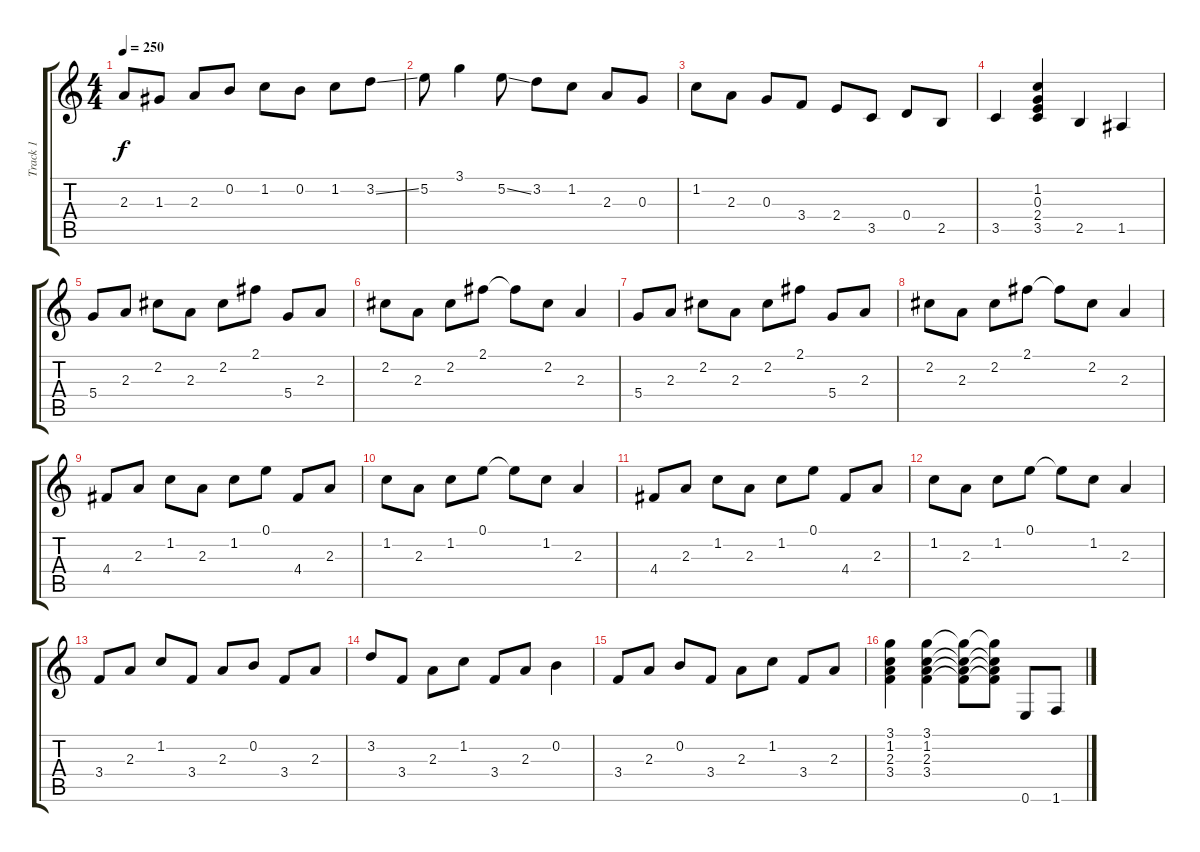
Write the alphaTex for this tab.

\track ("Track 1" "Track 1") {instrument acousticguitarsteel}
\staff {score tabs}
\tuning (E4 B3 G3 D3 A2 E2) {hide}
\ts (4 4)
\tempo 250
\clef g2
\ks c
2.3.8{dy f} 1.3.8 2.3.8 0.2.8 1.2.8 0.2.8 1.2.8 3.2{ss}.8 |
5.2.8 3.1.4 5.2{ss}.8 3.2.8 1.2.8 2.3.8 0.3.8 |
1.2.8 2.3.8 0.3.8 3.4.8 2.4.8 3.5.8 0.4.8 2.5.8 |
3.5.4 (1.2 0.3 2.4 3.5).4 2.5.4 1.5.4 |
5.4.8 2.3.8 2.2.8 2.3.8 2.2.8 2.1.8 5.4.8 2.3.8 |
2.2.8 2.3.8 2.2.8 2.1.8 2.1{t}.8 2.2.8 2.3.4 |
5.4.8 2.3.8 2.2.8 2.3.8 2.2.8 2.1.8 5.4.8 2.3.8 |
2.2.8 2.3.8 2.2.8 2.1.8 2.1{t}.8 2.2.8 2.3.4 |
4.4.8 2.3.8 1.2.8 2.3.8 1.2.8 0.1.8 4.4.8 2.3.8 |
1.2.8 2.3.8 1.2.8 0.1.8 0.1{t}.8 1.2.8 2.3.4 |
4.4.8 2.3.8 1.2.8 2.3.8 1.2.8 0.1.8 4.4.8 2.3.8 |
1.2.8 2.3.8 1.2.8 0.1.8 0.1{t}.8 1.2.8 2.3.4 |
3.4.8 2.3.8 1.2.8 3.4.8 2.3.8 0.2.8 3.4.8 2.3.8 |
3.2.8 3.4.8 2.3.8 1.2.8 3.4.8 2.3.8 0.2.4 |
3.4.8 2.3.8 0.2.8 3.4.8 2.3.8 1.2.8 3.4.8 2.3.8 |
(3.1 1.2 2.3 3.4).4 (3.1 1.2 2.3 3.4).4 (3.1{t} 1.2{t} 2.3{t} 3.4{t}).8 (3.1{t} 1.2{t} 2.3{t} 3.4{t}).8 0.6.8 1.6.8
